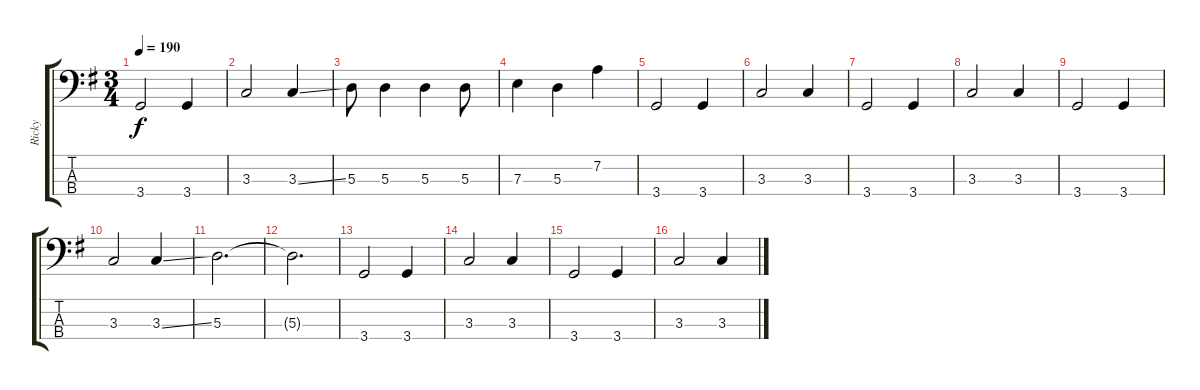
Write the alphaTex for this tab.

\track ("Ricky" "Ricky") {instrument acousticbass}
\staff {score tabs}
\tuning (G2 D2 A1 E1) {hide}
\ts (3 4)
\tempo 190
\clef f4
\ks g
3.4.2{dy f} 3.4.4 |
3.3.2 3.3{ss}.4 |
5.3.8 5.3.4 5.3.4 5.3.8 |
7.3.4 5.3.4 7.2.4 |
3.4.2 3.4.4 |
3.3.2 3.3.4 |
3.4.2 3.4.4 |
3.3.2 3.3.4 |
3.4.2 3.4.4 |
3.3.2 3.3{ss}.4 |
5.3.2{d} |
5.3{t}.2{d} |
3.4.2 3.4.4 |
3.3.2 3.3.4 |
3.4.2 3.4.4 |
3.3.2 3.3.4
